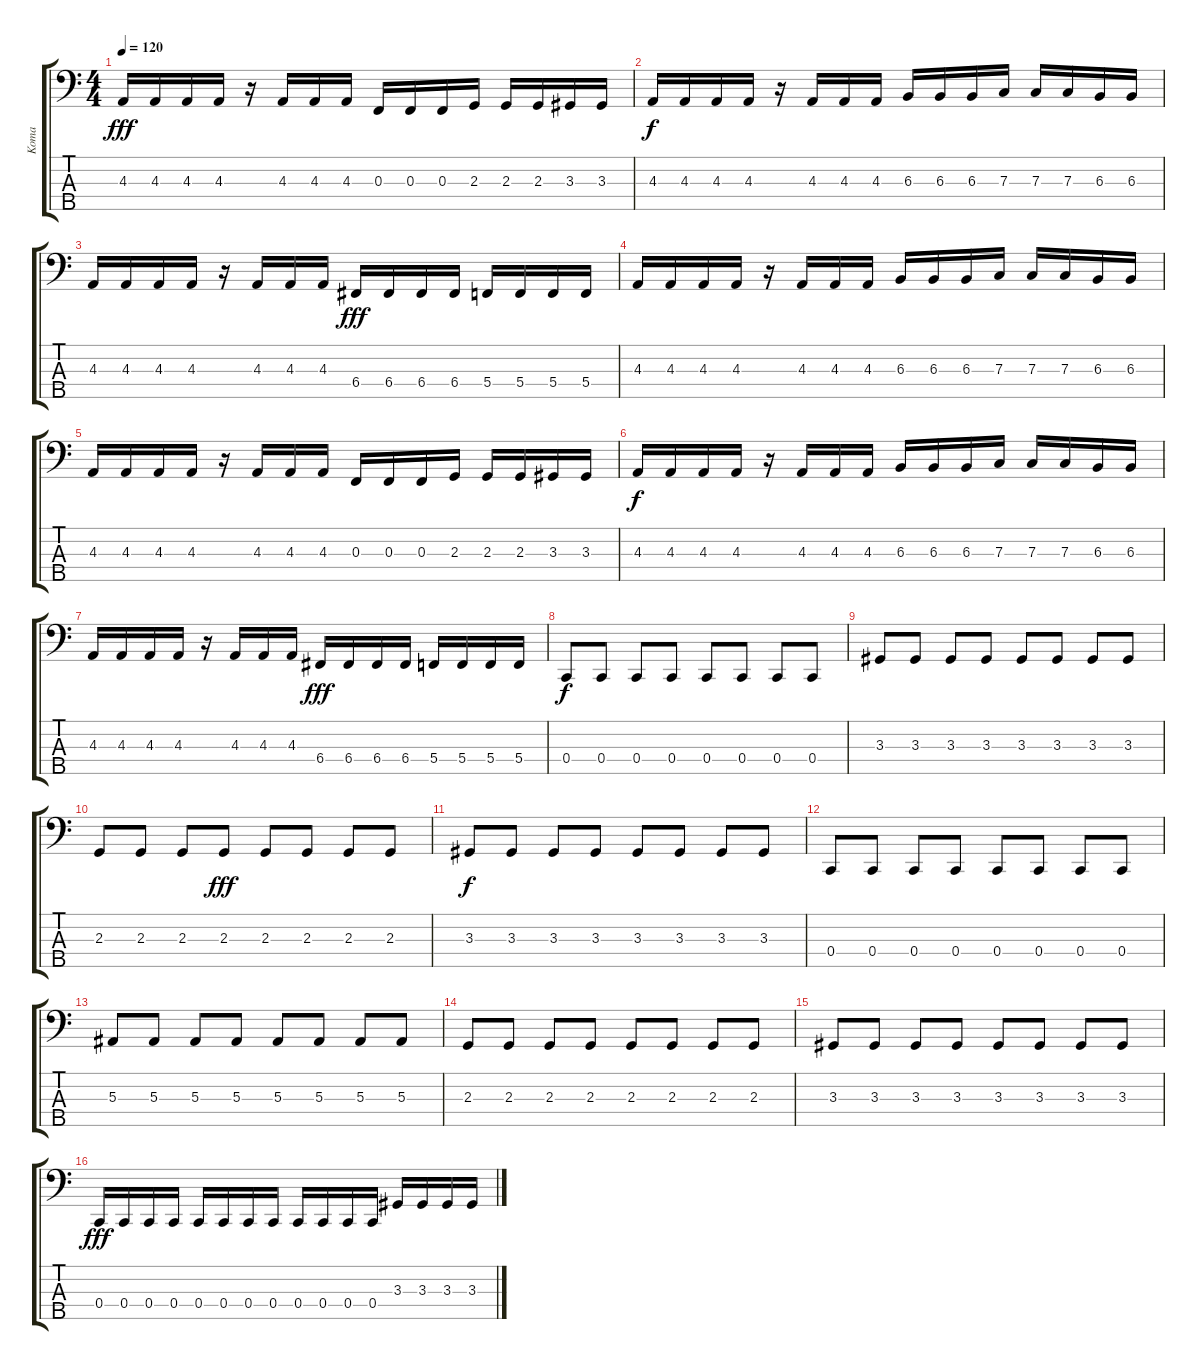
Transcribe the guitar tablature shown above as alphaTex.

\track ("Koma" "Koma") {instrument electricbasspick}
\staff {score tabs}
\tuning (Eb2 Bb1 F1 C1 G0) {hide}
\ts (4 4)
\tempo 120
\clef f4
\ks c
4.3.16{dy fff} 4.3.16 4.3.16 4.3.16 r.16 4.3.16 4.3.16 4.3.16 0.3.16 0.3.16 0.3.16 2.3.16 2.3.16 2.3.16 3.3.16 3.3.16 |
4.3.16{dy f} 4.3.16 4.3.16 4.3.16 r.16 4.3.16 4.3.16 4.3.16 6.3.16 6.3.16 6.3.16 7.3.16 7.3.16 7.3.16 6.3.16 6.3.16 |
4.3.16 4.3.16 4.3.16 4.3.16 r.16 4.3.16 4.3.16 4.3.16 6.4.16{dy fff} 6.4.16 6.4.16 6.4.16 5.4.16 5.4.16 5.4.16 5.4.16 |
4.3.16 4.3.16 4.3.16 4.3.16 r.16 4.3.16 4.3.16 4.3.16 6.3.16 6.3.16 6.3.16 7.3.16 7.3.16 7.3.16 6.3.16 6.3.16 |
4.3.16 4.3.16 4.3.16 4.3.16 r.16 4.3.16 4.3.16 4.3.16 0.3.16 0.3.16 0.3.16 2.3.16 2.3.16 2.3.16 3.3.16 3.3.16 |
4.3.16{dy f} 4.3.16 4.3.16 4.3.16 r.16 4.3.16 4.3.16 4.3.16 6.3.16 6.3.16 6.3.16 7.3.16 7.3.16 7.3.16 6.3.16 6.3.16 |
4.3.16 4.3.16 4.3.16 4.3.16 r.16 4.3.16 4.3.16 4.3.16 6.4.16{dy fff} 6.4.16 6.4.16 6.4.16 5.4.16 5.4.16 5.4.16 5.4.16 |
0.4.8{dy f} 0.4.8 0.4.8 0.4.8 0.4.8 0.4.8 0.4.8 0.4.8 |
3.3.8 3.3.8 3.3.8 3.3.8 3.3.8 3.3.8 3.3.8 3.3.8 |
2.3.8 2.3.8 2.3.8 2.3.8{dy fff} 2.3.8 2.3.8 2.3.8 2.3.8 |
3.3.8{dy f} 3.3.8 3.3.8 3.3.8 3.3.8 3.3.8 3.3.8 3.3.8 |
0.4.8 0.4.8 0.4.8 0.4.8 0.4.8 0.4.8 0.4.8 0.4.8 |
5.3.8 5.3.8 5.3.8 5.3.8 5.3.8 5.3.8 5.3.8 5.3.8 |
2.3.8 2.3.8 2.3.8 2.3.8 2.3.8 2.3.8 2.3.8 2.3.8 |
3.3.8 3.3.8 3.3.8 3.3.8 3.3.8 3.3.8 3.3.8 3.3.8 |
0.4.16{dy fff} 0.4.16 0.4.16 0.4.16 0.4.16 0.4.16 0.4.16 0.4.16 0.4.16 0.4.16 0.4.16 0.4.16 3.3.16 3.3.16 3.3.16 3.3.16
